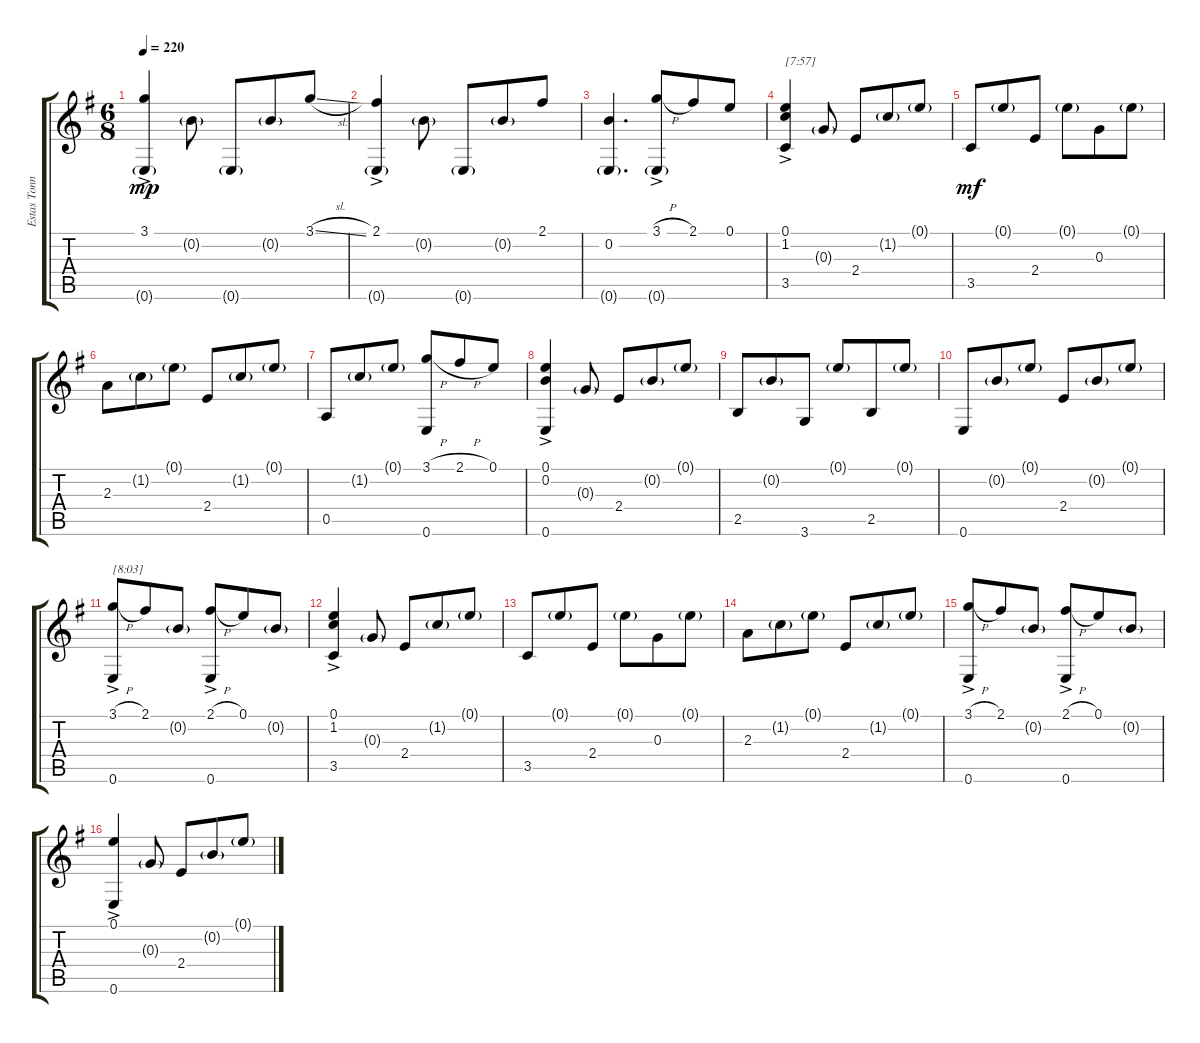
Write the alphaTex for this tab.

\track ("Estas Tonné" "Estas Tonn") {instrument acousticguitarnylon}
\staff {score tabs}
\tuning (E4 B3 G3 D3 A2 E2) {hide}
\ts (6 8)
\tempo 220
\clef g2
\ks eminor
(3.1{ac} 0.6{g}).4{dy mp} 0.2{g}.8 0.6{g}.8 0.2{g}.8 3.1{sl}.8 |
(2.1{ac} 0.6{g}).4 0.2{g}.8 0.6{g}.8 0.2{g}.8 2.1.8 |
(0.2 0.6{g}).4{d} (3.1{h ac} 0.6{g}).8 2.1.8 0.1.8 |
(0.1{ac} 1.2 3.5).4{txt "[7:57]"} 0.3{g}.8 2.4.8 1.2{g}.8 0.1{g}.8 |
3.5.8{dy mf} 0.1{g}.8 2.4.8 0.1{g}.8 0.3.8 0.1{g}.8 |
2.3.8 1.2{g}.8 0.1{g}.8 2.4.8 1.2{g}.8 0.1{g}.8 |
0.5.8 1.2{g}.8 0.1{g}.8 (3.1{h} 0.6).8 2.1{h}.8 0.1.8 |
(0.1{ac} 0.2 0.6).4 0.3{g}.8 2.4.8 0.2{g}.8 0.1{g}.8 |
2.5.8 0.2{g}.8 3.6.8 0.1{g}.8 2.5.8 0.1{g}.8 |
0.6.8 0.2{g}.8 0.1{g}.8 2.4.8 0.2{g}.8 0.1{g}.8 |
(3.1{h ac} 0.6).8{txt "[8:03]"} 2.1.8 0.2{g}.8 (2.1{h ac} 0.6).8 0.1.8 0.2{g}.8 |
(0.1{ac} 1.2 3.5).4 0.3{g}.8 2.4.8 1.2{g}.8 0.1{g}.8 |
3.5.8 0.1{g}.8 2.4.8 0.1{g}.8 0.3.8 0.1{g}.8 |
2.3.8 1.2{g}.8 0.1{g}.8 2.4.8 1.2{g}.8 0.1{g}.8 |
(3.1{h ac} 0.6).8 2.1.8 0.2{g}.8 (2.1{h ac} 0.6).8 0.1.8 0.2{g}.8 |
(0.1{ac} 0.6).4 0.3{g}.8 2.4.8 0.2{g}.8 0.1{g}.8
